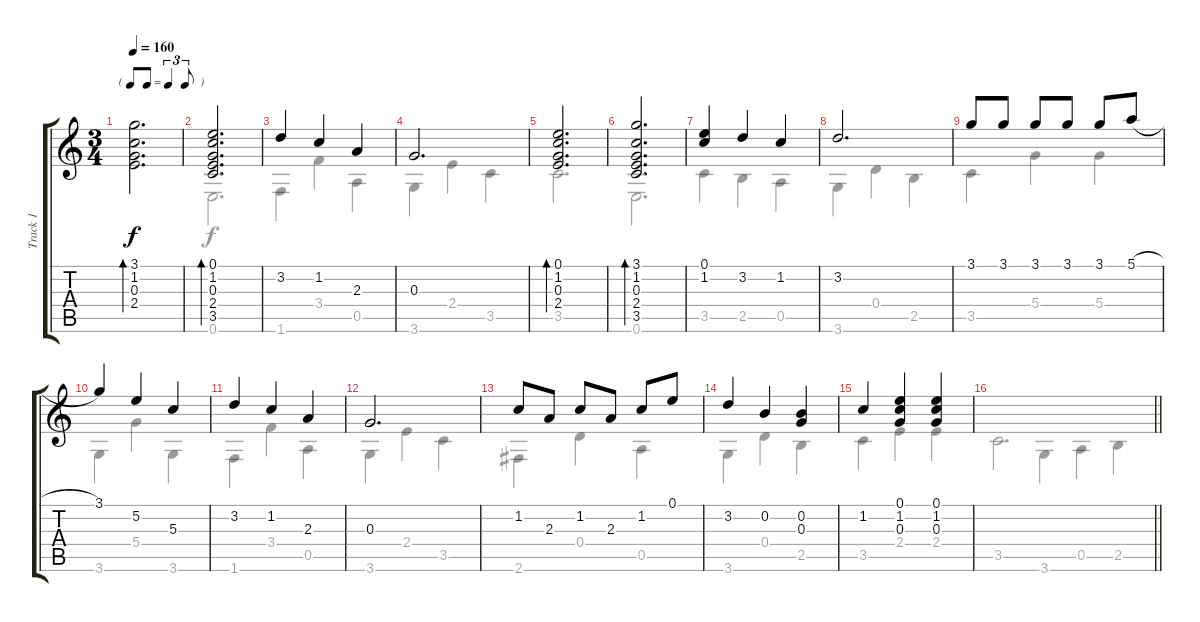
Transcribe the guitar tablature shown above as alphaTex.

\track ("Track 1" "Track 1") {instrument acousticguitarsteel}
\staff {score tabs}
\tuning (E4 B3 G3 D3 A2 E2) {hide}
\voice
\ts (3 4)
\tf triplet8th
\tempo 160
\clef g2
\ks c
(3.1 1.2 0.3 2.4).2{d bd 240 dy f} |
(0.1 1.2 0.3 2.4 3.5).2{d bd 240} |
3.2.4 1.2.4 2.3.4 |
0.3.2{d} |
(0.1 1.2 0.3 2.4).2{d bd 240} |
(3.1 1.2 0.3 2.4 3.5).2{d bd 240} |
(0.1 1.2).4 3.2.4 1.2.4 |
3.2.2{d} |
3.1.8 3.1.8 3.1.8 3.1.8 3.1.8 5.1{h}.8 |
3.1.4 5.2.4 5.3.4 |
3.2.4 1.2.4 2.3.4 |
0.3.2{d} |
1.2.8 2.3.8 1.2.8 2.3.8 1.2.8 0.1.8 |
3.2.4 0.2.4 (0.2 0.3).4 |
1.2.4 (0.1 1.2 0.3).4 (0.1 1.2 0.3).4 |
\barLineRight lightlight
\voice
\clef g2
\ottava regular
\simile none
\ks c
3.5.2{d dy f} |
0.6.2{d} |
1.6.4 3.4.4 0.5.4 |
3.6.4 2.4.4 3.5.4 |
3.5.2{d} |
0.6.2{d} |
3.5.4 2.5.4 0.5.4 |
3.6.4 0.4.4 2.5.4 |
3.5.4 5.4.4 5.4.4 |
3.6.4 5.4.4 3.6.4 |
1.6.4 3.4.4 0.5.4 |
3.6.4 2.4.4 3.5.4 |
2.6.4 0.4.4 0.5.4 |
3.6.4 0.4.4 2.5.4 |
3.5.4 2.4.4 2.4.4 |
\barLineRight lightlight
3.6.4 0.5.4 2.5.4
